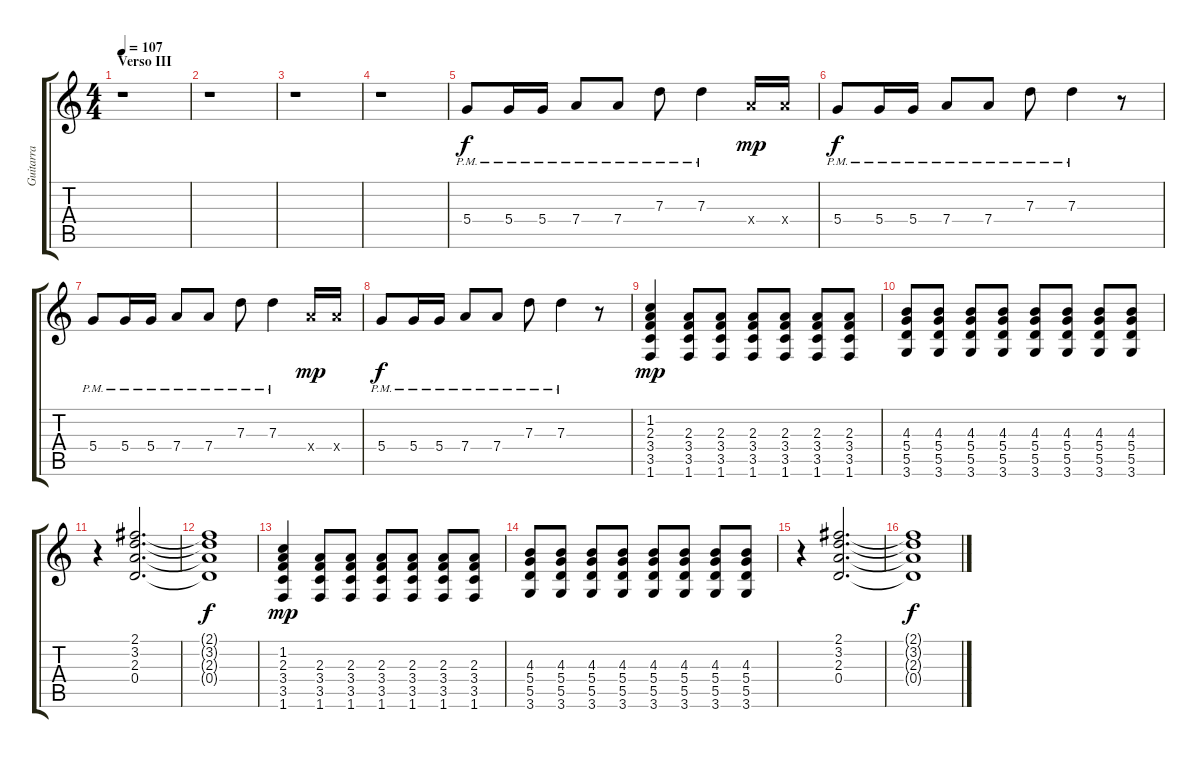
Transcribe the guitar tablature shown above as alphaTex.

\track ("Guitarra" "Guitarra") {instrument acousticguitarsteel}
\staff {score tabs}
\tuning (E4 B3 G3 D3 A2 E2) {hide}
\ts (4 4)
\section ("" "Verso III")
\tempo 107
\clef g2
\ks c
r.1{dy f} |
r.1 |
r.1 |
r.1 |
5.4{pm}.8{volume 16 instrument electricguitarmuted} 5.4{pm}.16 5.4{pm}.16 7.4{pm}.8 7.4{pm}.8 7.3{pm}.8 7.3{pm}.4 7.4{x}.16{dy mp} 7.4{x}.16 |
5.4{pm}.8{dy f} 5.4{pm}.16 5.4{pm}.16 7.4{pm}.8 7.4{pm}.8 7.3{pm}.8 7.3{pm}.4 r.8 |
5.4{pm}.8 5.4{pm}.16 5.4{pm}.16 7.4{pm}.8 7.4{pm}.8 7.3{pm}.8 7.3{pm}.4 7.4{x}.16{dy mp} 7.4{x}.16 |
5.4{pm}.8{dy f} 5.4{pm}.16 5.4{pm}.16 7.4{pm}.8 7.4{pm}.8 7.3{pm}.8 7.3{pm}.4 r.8 |
(1.2 2.3 3.4 3.5 1.6).4{dy mp} (2.3 3.4 3.5 1.6).8 (2.3 3.4 3.5 1.6).8 (2.3 3.4 3.5 1.6).8 (2.3 3.4 3.5 1.6).8 (2.3 3.4 3.5 1.6).8 (2.3 3.4 3.5 1.6).8 |
(4.3 5.4 5.5 3.6).8 (4.3 5.4 5.5 3.6).8 (4.3 5.4 5.5 3.6).8 (4.3 5.4 5.5 3.6).8 (4.3 5.4 5.5 3.6).8 (4.3 5.4 5.5 3.6).8 (4.3 5.4 5.5 3.6).8 (4.3 5.4 5.5 3.6).8 |
r.4 (2.1 3.2 2.3 0.4).2{d} |
(2.1{t} 3.2{t} 2.3{t} 0.4{t}).1{dy f} |
(1.2 2.3 3.4 3.5 1.6).4{dy mp} (2.3 3.4 3.5 1.6).8 (2.3 3.4 3.5 1.6).8 (2.3 3.4 3.5 1.6).8 (2.3 3.4 3.5 1.6).8 (2.3 3.4 3.5 1.6).8 (2.3 3.4 3.5 1.6).8 |
(4.3 5.4 5.5 3.6).8 (4.3 5.4 5.5 3.6).8 (4.3 5.4 5.5 3.6).8 (4.3 5.4 5.5 3.6).8 (4.3 5.4 5.5 3.6).8 (4.3 5.4 5.5 3.6).8 (4.3 5.4 5.5 3.6).8 (4.3 5.4 5.5 3.6).8 |
r.4 (2.1 3.2 2.3 0.4).2{d} |
(2.1{t} 3.2{t} 2.3{t} 0.4{t}).1{dy f}
